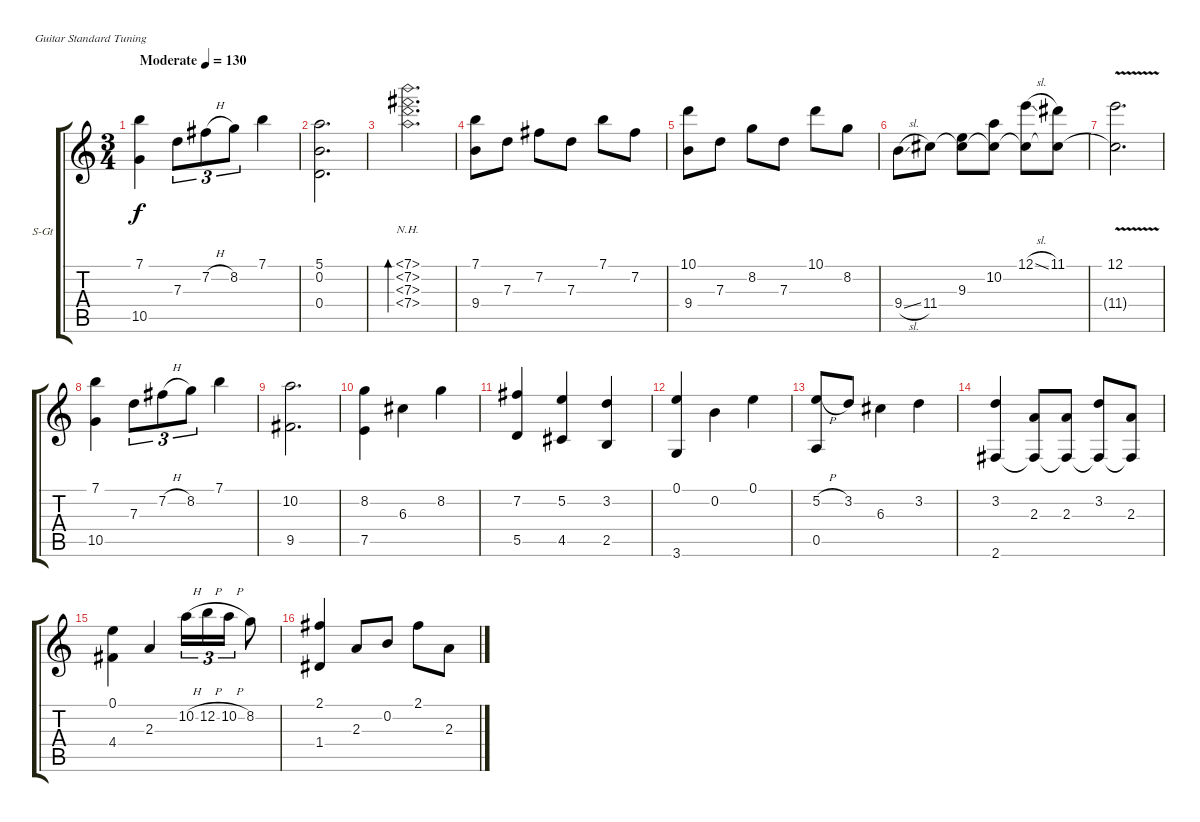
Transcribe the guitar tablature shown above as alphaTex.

\bracketExtendMode groupsimilarinstruments
\firstSystemTrackNameOrientation horizontal
\otherSystemsTrackNameOrientation horizontal
\track ("Guitar 2" "S-Gt") {instrument acousticguitarsteel}
\staff {score tabs}
\tuning (E4 B3 G3 D3 A2 E2)
\ts (3 4)
\beaming (8 2 2 2)
\tempo (130 "Moderate")
\clef g2
\ks c
(7.1 10.5).4{dy f instrument acousticguitarsteel} 7.3.8{tu (3 2)} 7.2{h}.8{tu (3 2)} 8.2.8{tu (3 2)} 7.1.4 |
(5.1 0.2 0.4).2{d} |
(7.1{nh} 7.2{nh} 7.3{nh} 7.4{nh}).2{d bd 247} |
(7.1 9.4).8 7.3.8 7.2.8 7.3.8 7.1.8 7.2.8 |
(10.1 9.4).8 7.3.8 8.2.8 7.3.8 10.1.8 8.2.8 |
9.4{sl}.8 11.4.8 (9.3 11.4{t}).8 (10.2 11.4{t}).8 (12.1{sl} 11.4{t}).8 (11.1 11.4{t}).8 |
(12.1{v} 11.4{t}).2{d} |
(7.1 10.5).4 7.3.8{tu (3 2)} 7.2{h}.8{tu (3 2)} 8.2.8{tu (3 2)} 7.1.4 |
(10.2 9.5).2{d} |
(8.2 7.5).4 6.3.4 8.2.4 |
(7.2 5.5).4 (5.2 4.5).4 (3.2 2.5).4 |
(0.1 3.6).4 0.2.4 0.1.4 |
(5.2{h} 0.5).8 3.2.8 6.3.4 3.2.4 |
(3.2 2.6).4 (2.3 2.6{t}).8 (2.3 2.6{t}).8 (3.2 2.6{t}).8 (2.3 2.6{t}).8 |
(0.1 4.4).4 2.3.4 10.2{h}.16{tu (3 2)} 12.2{h}.16{tu (3 2)} 10.2{h}.16{tu (3 2)} 8.2.8 |
(2.1 1.4).4 2.3.8 0.2.8 2.1.8 2.3.8
